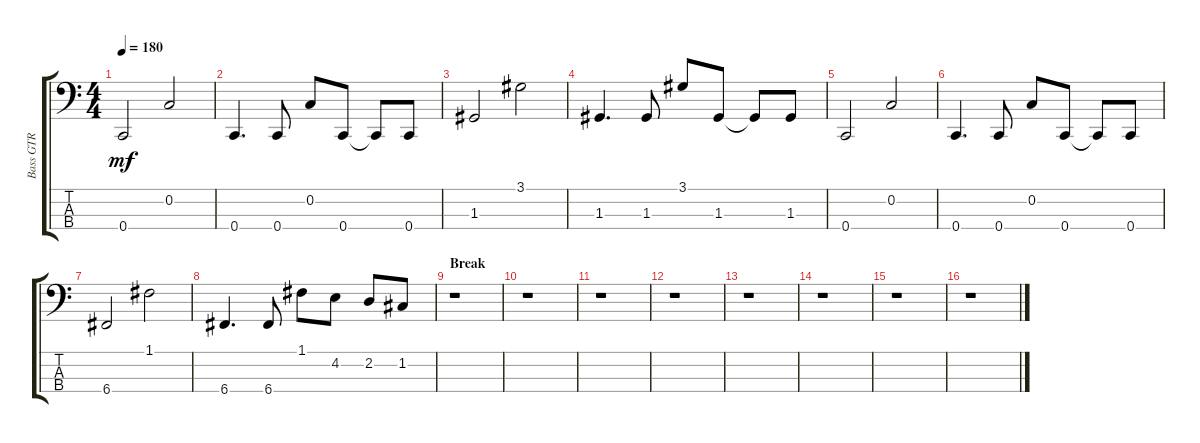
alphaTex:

\track ("Bass GTR" "Bass GTR") {instrument electricbassfinger}
\staff {score tabs}
\tuning (F2 C2 G1 C1) {hide}
\ts (4 4)
\tempo 180
\clef f4
\ks aminor
0.4.2{dy mf} 0.2.2 |
0.4.4{d} 0.4.8 0.2.8 0.4.8 0.4{t}.8 0.4.8 |
1.3.2 3.1.2 |
1.3.4{d} 1.3.8 3.1.8 1.3.8 1.3{t}.8 1.3.8 |
0.4.2 0.2.2 |
0.4.4{d} 0.4.8 0.2.8 0.4.8 0.4{t}.8 0.4.8 |
6.4.2 1.1.2 |
6.4.4{d} 6.4.8 1.1.8 4.2.8 2.2.8 1.2.8 |
\section ("" "Break")
r.1 |
r.1 |
r.1 |
r.1 |
r.1 |
r.1 |
r.1 |
r.1
